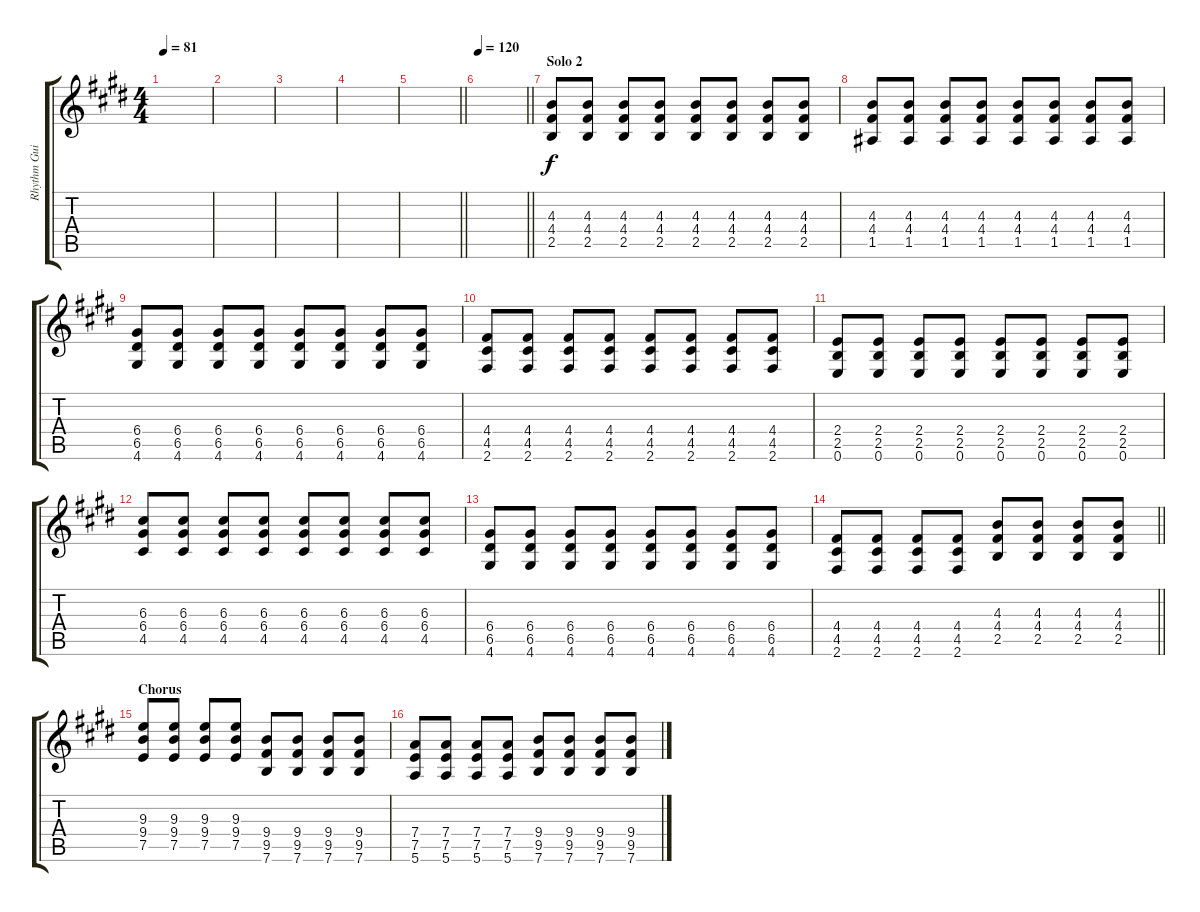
\track ("Rhythm Guitar" "Rhythm Gui") {instrument overdrivenguitar}
\staff {score tabs}
\tuning (E4 B3 G3 D3 A2 E2) {hide}
\ts (4 4)
\tempo 81
\clef g2
\ks e
|
|
|
|
\barLineRight lightlight
|
\tempo 120
\barLineRight lightlight
|
\section ("" "Solo 2")
(4.3 4.4 2.5).8 (4.3 4.4 2.5).8 (4.3 4.4 2.5).8 (4.3 4.4 2.5).8 (4.3 4.4 2.5).8 (4.3 4.4 2.5).8 (4.3 4.4 2.5).8 (4.3 4.4 2.5).8 |
(4.3 4.4 1.5).8 (4.3 4.4 1.5).8 (4.3 4.4 1.5).8 (4.3 4.4 1.5).8 (4.3 4.4 1.5).8 (4.3 4.4 1.5).8 (4.3 4.4 1.5).8 (4.3 4.4 1.5).8 |
(6.4 6.5 4.6).8 (6.4 6.5 4.6).8 (6.4 6.5 4.6).8 (6.4 6.5 4.6).8 (6.4 6.5 4.6).8 (6.4 6.5 4.6).8 (6.4 6.5 4.6).8 (6.4 6.5 4.6).8 |
(4.4 4.5 2.6).8 (4.4 4.5 2.6).8 (4.4 4.5 2.6).8 (4.4 4.5 2.6).8 (4.4 4.5 2.6).8 (4.4 4.5 2.6).8 (4.4 4.5 2.6).8 (4.4 4.5 2.6).8 |
(2.4 2.5 0.6).8 (2.4 2.5 0.6).8 (2.4 2.5 0.6).8 (2.4 2.5 0.6).8 (2.4 2.5 0.6).8 (2.4 2.5 0.6).8 (2.4 2.5 0.6).8 (2.4 2.5 0.6).8 |
(6.3 6.4 4.5).8 (6.3 6.4 4.5).8 (6.3 6.4 4.5).8 (6.3 6.4 4.5).8 (6.3 6.4 4.5).8 (6.3 6.4 4.5).8 (6.3 6.4 4.5).8 (6.3 6.4 4.5).8 |
(6.4 6.5 4.6).8 (6.4 6.5 4.6).8 (6.4 6.5 4.6).8 (6.4 6.5 4.6).8 (6.4 6.5 4.6).8 (6.4 6.5 4.6).8 (6.4 6.5 4.6).8 (6.4 6.5 4.6).8 |
\barLineRight lightlight
(4.4 4.5 2.6).8 (4.4 4.5 2.6).8 (4.4 4.5 2.6).8 (4.4 4.5 2.6).8 (4.3 4.4 2.5).8 (4.3 4.4 2.5).8 (4.3 4.4 2.5).8 (4.3 4.4 2.5).8 |
\section ("" "Chorus")
(9.3 9.4 7.5).8 (9.3 9.4 7.5).8 (9.3 9.4 7.5).8 (9.3 9.4 7.5).8 (9.4 9.5 7.6).8 (9.4 9.5 7.6).8 (9.4 9.5 7.6).8 (9.4 9.5 7.6).8 |
(7.4 7.5 5.6).8 (7.4 7.5 5.6).8 (7.4 7.5 5.6).8 (7.4 7.5 5.6).8 (9.4 9.5 7.6).8 (9.4 9.5 7.6).8 (9.4 9.5 7.6).8 (9.4 9.5 7.6).8
